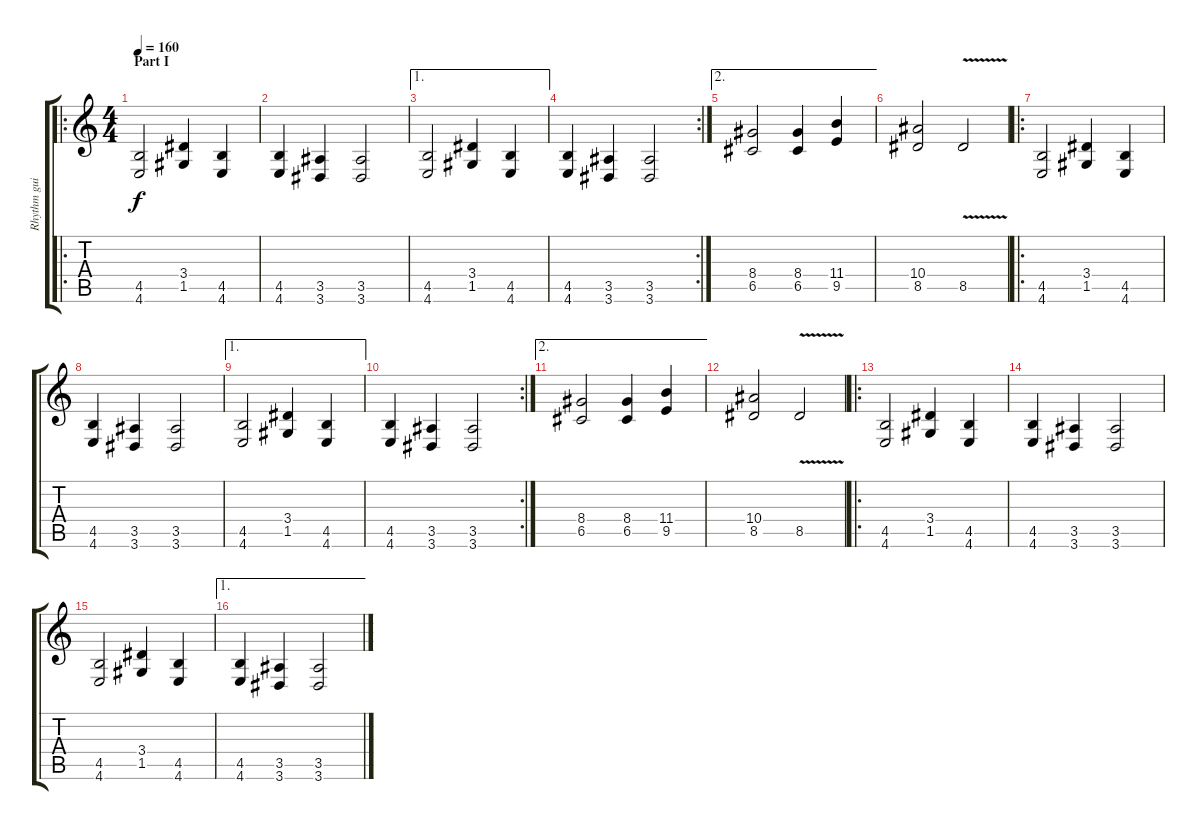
\track ("Rhythm guitar" "Rhythm gui") {instrument overdrivenguitar}
\staff {score tabs}
\tuning (D4 A3 F3 C3 G2 C2) {hide}
\ro
\ts (4 4)
\section ("" "Part I")
\tempo 160
\clef g2
\ks c
(4.5 4.6).2{dy f instrument overdrivenguitar} (3.4 1.5).4 (4.5 4.6).4 |
(4.5 4.6).4 (3.5 3.6).4 (3.5 3.6).2 |
\ae 1
(4.5 4.6).2 (3.4 1.5).4 (4.5 4.6).4 |
\rc 2
(4.5 4.6).4 (3.5 3.6).4 (3.5 3.6).2 |
\ae 2
(8.4 6.5).2 (8.4 6.5).4 (11.4 9.5).4 |
(10.4 8.5).2 8.5{v}.2 |
\ro
(4.5 4.6).2 (3.4 1.5).4 (4.5 4.6).4 |
(4.5 4.6).4 (3.5 3.6).4 (3.5 3.6).2 |
\ae 1
(4.5 4.6).2 (3.4 1.5).4 (4.5 4.6).4 |
\rc 2
(4.5 4.6).4 (3.5 3.6).4 (3.5 3.6).2 |
\ae 2
(8.4 6.5).2 (8.4 6.5).4 (11.4 9.5).4 |
(10.4 8.5).2 8.5{v}.2 |
\ro
(4.5 4.6).2 (3.4 1.5).4 (4.5 4.6).4 |
(4.5 4.6).4 (3.5 3.6).4 (3.5 3.6).2 |
(4.5 4.6).2 (3.4 1.5).4 (4.5 4.6).4 |
\ae 1
(4.5 4.6).4 (3.5 3.6).4 (3.5 3.6).2
